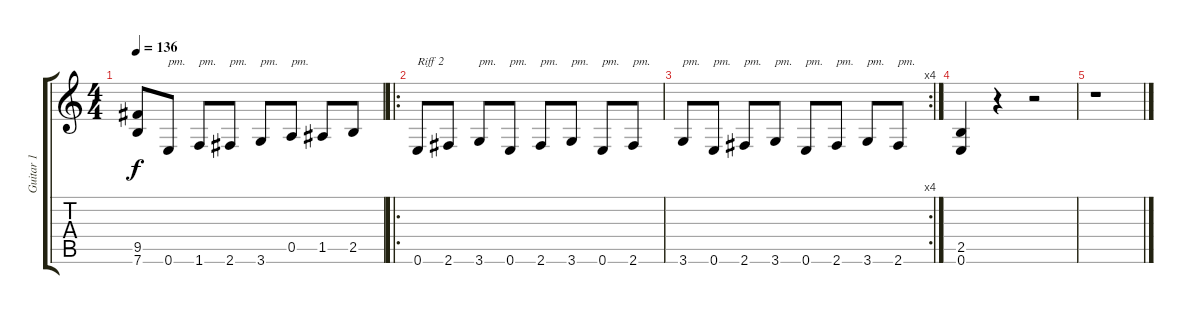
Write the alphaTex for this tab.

\track ("Guitar 1" "Guitar 1") {instrument distortionguitar}
\staff {score tabs}
\tuning (E4 B3 G3 D3 A2 E2) {hide}
\ts (4 4)
\tempo 136
\clef g2
\ks c
(9.5 7.6).8{dy f} 0.6.8{txt "pm."} 1.6.8{txt "pm."} 2.6.8{txt "pm."} 3.6.8{txt "pm."} 0.5.8{txt "pm."} 1.5.8 2.5.8 |
\ro
0.6.8{txt "Riff 2"} 2.6.8 3.6.8{txt "pm."} 0.6.8{txt "pm."} 2.6.8{txt "pm."} 3.6.8{txt "pm."} 0.6.8{txt "pm."} 2.6.8{txt "pm."} |
\rc 4
3.6.8{txt "pm."} 0.6.8{txt "pm."} 2.6.8{txt "pm."} 3.6.8{txt "pm."} 0.6.8{txt "pm."} 2.6.8{txt "pm."} 3.6.8{txt "pm."} 2.6.8{txt "pm."} |
(2.5 0.6).4 r.4 r.2 |
r.1
